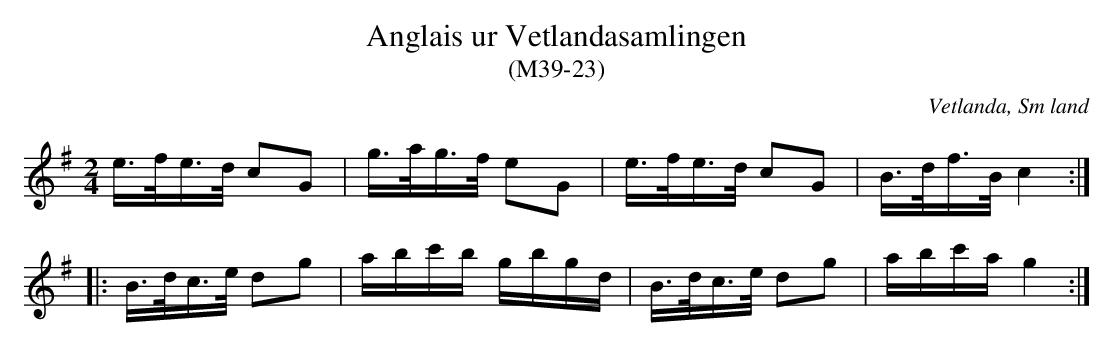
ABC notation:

X:1
T:Anglais ur Vetlandasamlingen
T:(M39-23)
O:Vetlanda, Sm land
M:2/4
L:1/16
K:G
e>fe>d c2G2|g>ag>f e2G2|e>fe>d c2G2|B>df>B c4:|
|:B>dc>e d2g2|abc'b gbgd|B>dc>e d2g2|abc'a g4:|
